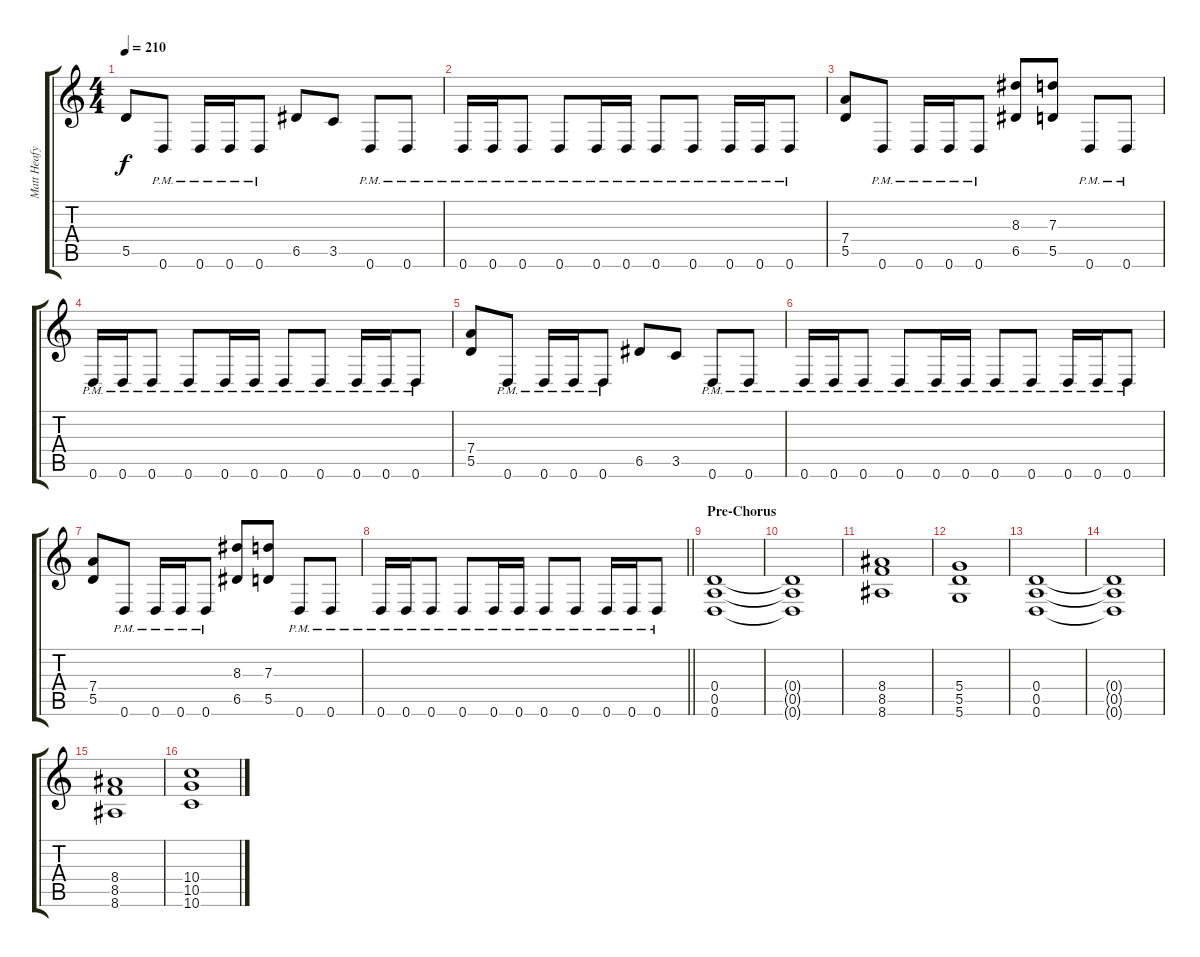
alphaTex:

\track ("Matt Heafy" "Matt Heafy") {instrument overdrivenguitar}
\staff {score tabs}
\tuning (E4 B3 G3 D3 A2 D2) {hide}
\ts (4 4)
\tempo 210
\clef g2
\ks c
5.5.8{dy f} 0.6{pm}.8 0.6{pm}.16 0.6{pm}.16 0.6{pm}.8 6.5.8 3.5.8 0.6{pm}.8 0.6{pm}.8 |
0.6{pm}.16 0.6{pm}.16 0.6{pm}.8 0.6{pm}.8 0.6{pm}.16 0.6{pm}.16 0.6{pm}.8 0.6{pm}.8 0.6{pm}.16 0.6{pm}.16 0.6{pm}.8 |
(7.4 5.5).8 0.6{pm}.8 0.6{pm}.16 0.6{pm}.16 0.6{pm}.8 (8.3 6.5).8 (7.3 5.5).8 0.6{pm}.8 0.6{pm}.8 |
0.6{pm}.16 0.6{pm}.16 0.6{pm}.8 0.6{pm}.8 0.6{pm}.16 0.6{pm}.16 0.6{pm}.8 0.6{pm}.8 0.6{pm}.16 0.6{pm}.16 0.6{pm}.8 |
(7.4 5.5).8 0.6{pm}.8 0.6{pm}.16 0.6{pm}.16 0.6{pm}.8 6.5.8 3.5.8 0.6{pm}.8 0.6{pm}.8 |
0.6{pm}.16 0.6{pm}.16 0.6{pm}.8 0.6{pm}.8 0.6{pm}.16 0.6{pm}.16 0.6{pm}.8 0.6{pm}.8 0.6{pm}.16 0.6{pm}.16 0.6{pm}.8 |
(7.4 5.5).8 0.6{pm}.8 0.6{pm}.16 0.6{pm}.16 0.6{pm}.8 (8.3 6.5).8 (7.3 5.5).8 0.6{pm}.8 0.6{pm}.8 |
\barLineRight lightlight
0.6{pm}.16 0.6{pm}.16 0.6{pm}.8 0.6{pm}.8 0.6{pm}.16 0.6{pm}.16 0.6{pm}.8 0.6{pm}.8 0.6{pm}.16 0.6{pm}.16 0.6{pm}.8 |
\section ("" "Pre-Chorus")
(0.4 0.5 0.6).1 |
(0.4{t} 0.5{t} 0.6{t}).1 |
(8.4 8.5 8.6).1 |
(5.4 5.5 5.6).1 |
(0.4 0.5 0.6).1 |
(0.4{t} 0.5{t} 0.6{t}).1 |
(8.4 8.5 8.6).1 |
(10.4 10.5 10.6).1
